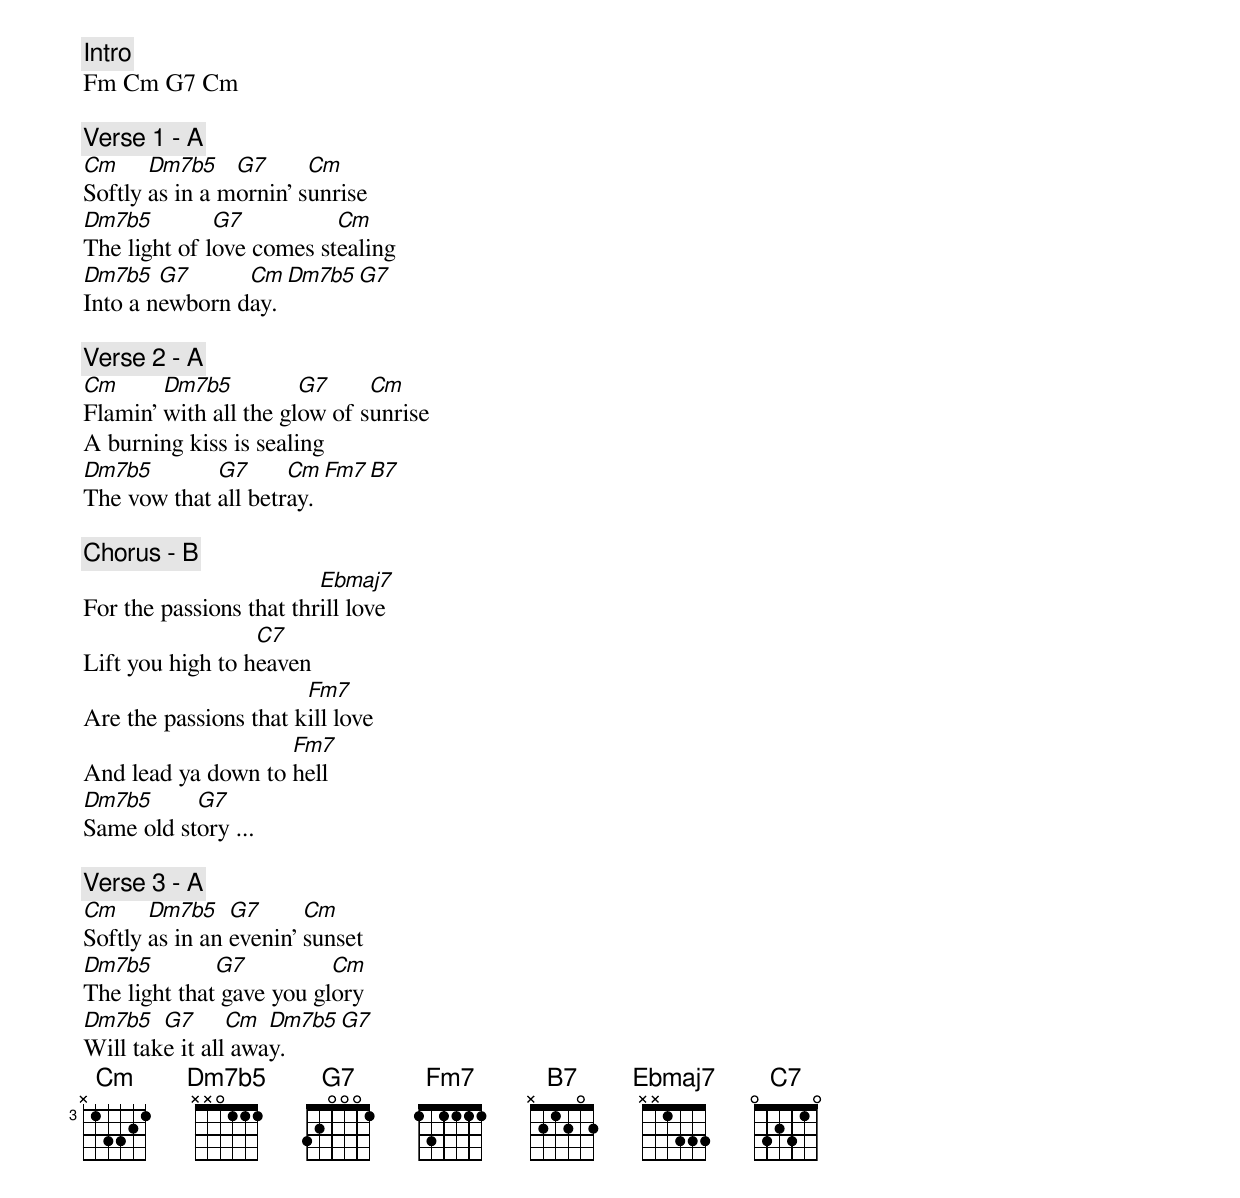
Dm7b5 = xx0111

[Intro]
Fm Cm G7 Cm

[Verse 1 - A]
Cm     Dm7b5    G7      Cm
Softly as in a mornin' sunrise
Dm7b5         G7          Cm
The light of love comes stealing
Dm7b5   G7      Cm  Dm7b5  G7
Into a newborn day.

[Verse 2 - A]
Cm      Dm7b5          G7     Cm
Flamin' with all the glow of sunrise
A burning kiss is sealing
Dm7b5        G7      Cm  Fm7  B7
The vow that all betray.

[Chorus - B]
                         Ebmaj7
For the passions that thrill love
                  C7
Lift you high to heaven
                       Fm7
Are the passions that kill love
                    Fm7
And lead ya down to hell
Dm7b5      G7
Same old story ...

[Verse 3 - A]
Cm     Dm7b5    G7      Cm
Softly as in an evenin' sunset
Dm7b5         G7          Cm
The light that gave you glory
Dm7b5   G7      Cm  Dm7b5  G7
Will take it all away.
